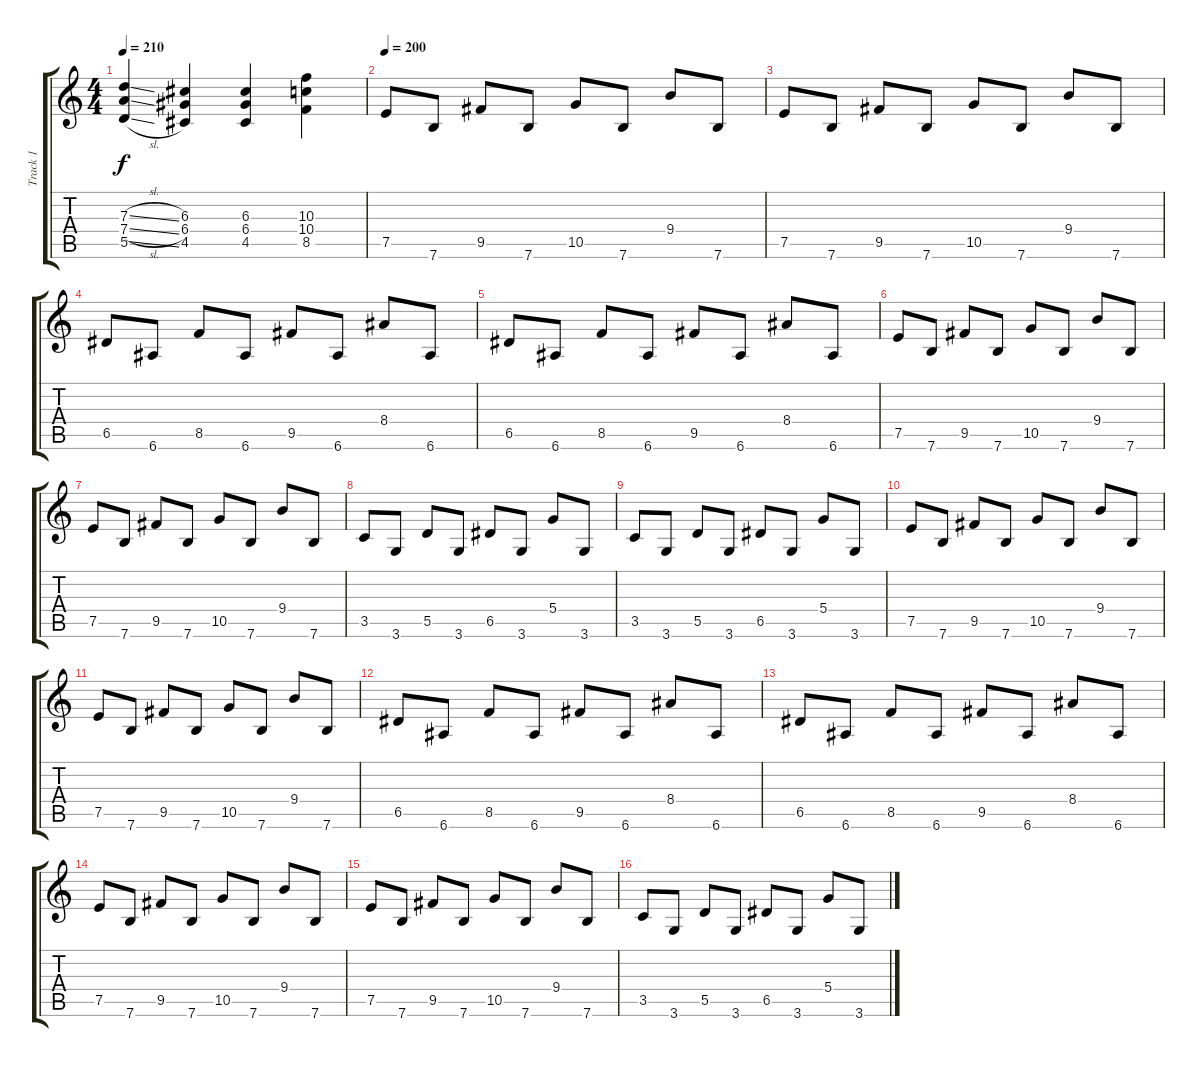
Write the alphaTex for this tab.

\track ("Track 1" "Track 1") {instrument distortionguitar}
\staff {score tabs}
\tuning (E4 B3 G3 D3 A2 E2) {hide}
\ts (4 4)
\tempo 210
\clef g2
\ks c
(7.3{sl} 7.4{sl} 5.5{sl}).4{dy f} (6.3 6.4 4.5).4 (6.3 6.4 4.5).4 (10.3 10.4 8.5).4 |
\tempo 200
7.5.8 7.6.8 9.5.8 7.6.8 10.5.8 7.6.8 9.4.8 7.6.8 |
7.5.8 7.6.8 9.5.8 7.6.8 10.5.8 7.6.8 9.4.8 7.6.8 |
6.5.8 6.6.8 8.5.8 6.6.8 9.5.8 6.6.8 8.4.8 6.6.8 |
6.5.8 6.6.8 8.5.8 6.6.8 9.5.8 6.6.8 8.4.8 6.6.8 |
7.5.8 7.6.8 9.5.8 7.6.8 10.5.8 7.6.8 9.4.8 7.6.8 |
7.5.8 7.6.8 9.5.8 7.6.8 10.5.8 7.6.8 9.4.8 7.6.8 |
3.5.8 3.6.8 5.5.8 3.6.8 6.5.8 3.6.8 5.4.8 3.6.8 |
3.5.8 3.6.8 5.5.8 3.6.8 6.5.8 3.6.8 5.4.8 3.6.8 |
7.5.8 7.6.8 9.5.8 7.6.8 10.5.8 7.6.8 9.4.8 7.6.8 |
7.5.8 7.6.8 9.5.8 7.6.8 10.5.8 7.6.8 9.4.8 7.6.8 |
6.5.8 6.6.8 8.5.8 6.6.8 9.5.8 6.6.8 8.4.8 6.6.8 |
6.5.8 6.6.8 8.5.8 6.6.8 9.5.8 6.6.8 8.4.8 6.6.8 |
7.5.8 7.6.8 9.5.8 7.6.8 10.5.8 7.6.8 9.4.8 7.6.8 |
7.5.8 7.6.8 9.5.8 7.6.8 10.5.8 7.6.8 9.4.8 7.6.8 |
3.5.8 3.6.8 5.5.8 3.6.8 6.5.8 3.6.8 5.4.8 3.6.8
